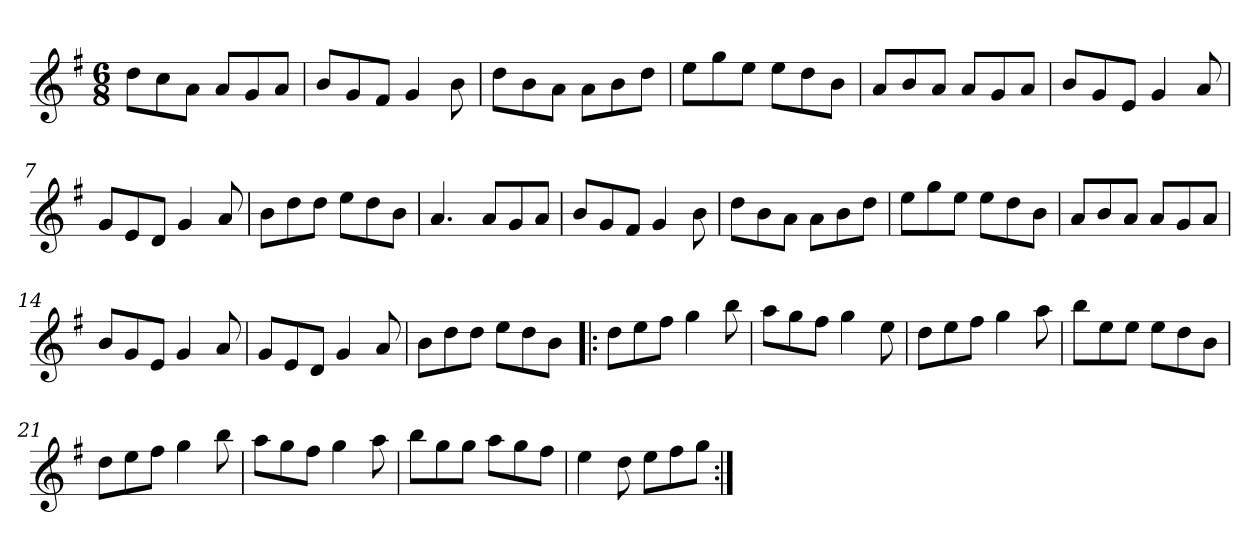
**kern
*part1
*staff1
*clefG2
*k[f#]
*G:
*M6/8
=1
8dd\L
8cc\
8a\J
8a/L
8g/
8a/J
=2
8b/L
8g/
8f#/J
4g/
8b\
=3
8dd\L
8b\
8a\J
8a\L
8b\
8dd\J
=4
8ee\L
8gg\
8ee\J
8ee\L
8dd\
8b\J
=5
8a/L
8b/
8a/J
8a/L
8g/
8a/J
=6
8b/L
8g/
8e/J
4g/
8a/
=7
8g/L
8e/
8d/J
4g/
8a/
!!LO:LB:g=z
=8
8b\L
8dd\
8dd\J
8ee\L
8dd\
8b\J
=9
4.a/
8a/L
8g/
8a/J
=10
8b/L
8g/
8f#/J
4g/
8b\
=11
8dd\L
8b\
8a\J
8a\L
8b\
8dd\J
=12
8ee\L
8gg\
8ee\J
8ee\L
8dd\
8b\J
=13
8a/L
8b/
8a/J
8a/L
8g/
8a/J
=14
8b/L
8g/
8e/J
4g/
8a/
=15
8g/L
8e/
8d/J
4g/
8a/
!!LO:LB:g=z
=16
8b\L
8dd\
8dd\J
8ee\L
8dd\
8b\J
=17!|:
8dd\L
8ee\
8ff#\J
4gg\
8bb\
=18
8aa\L
8gg\
8ff#\J
4gg\
8ee\
=19
8dd\L
8ee\
8ff#\J
4gg\
8aa\
=20
8bb\L
8ee\
8ee\J
8ee\L
8dd\
8b\J
=21
8dd\L
8ee\
8ff#\J
4gg\
8bb\
=22
8aa\L
8gg\
8ff#\J
4gg\
8aa\
=23
8bb\L
8gg\
8gg\J
8aa\L
8gg\
8ff#\J
!!LO:LB:g=z
=24
4ee\
8dd\
8ee\L
8ff#\
8gg\J
=:|!
*-
